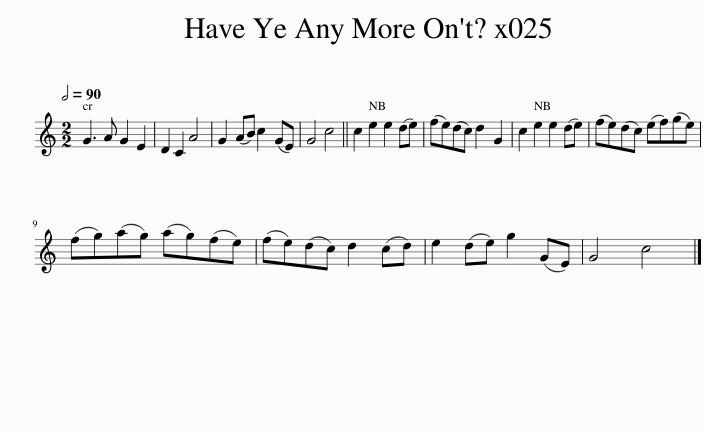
X:1
L:1/8
Q:1/2=90
M:2/2
I:linebreak $
K:C
V:1 treble
V:1
 G3 A G2 E2 | D2 C2 A4 | G2 (AB) c2 (GE) | G4 c4 || c2 e2 e2 (de) | %5
 (fe)(dc) d2 G2 | c2 e2 e2 (de) | (fe)(dc) (ef)(ge) |$ (fg)(ag) (ag)(fe) | (fe)(dc) d2 (cd) | %10
 e2 (de) g2 (GE) | G4 c4 |] %12
